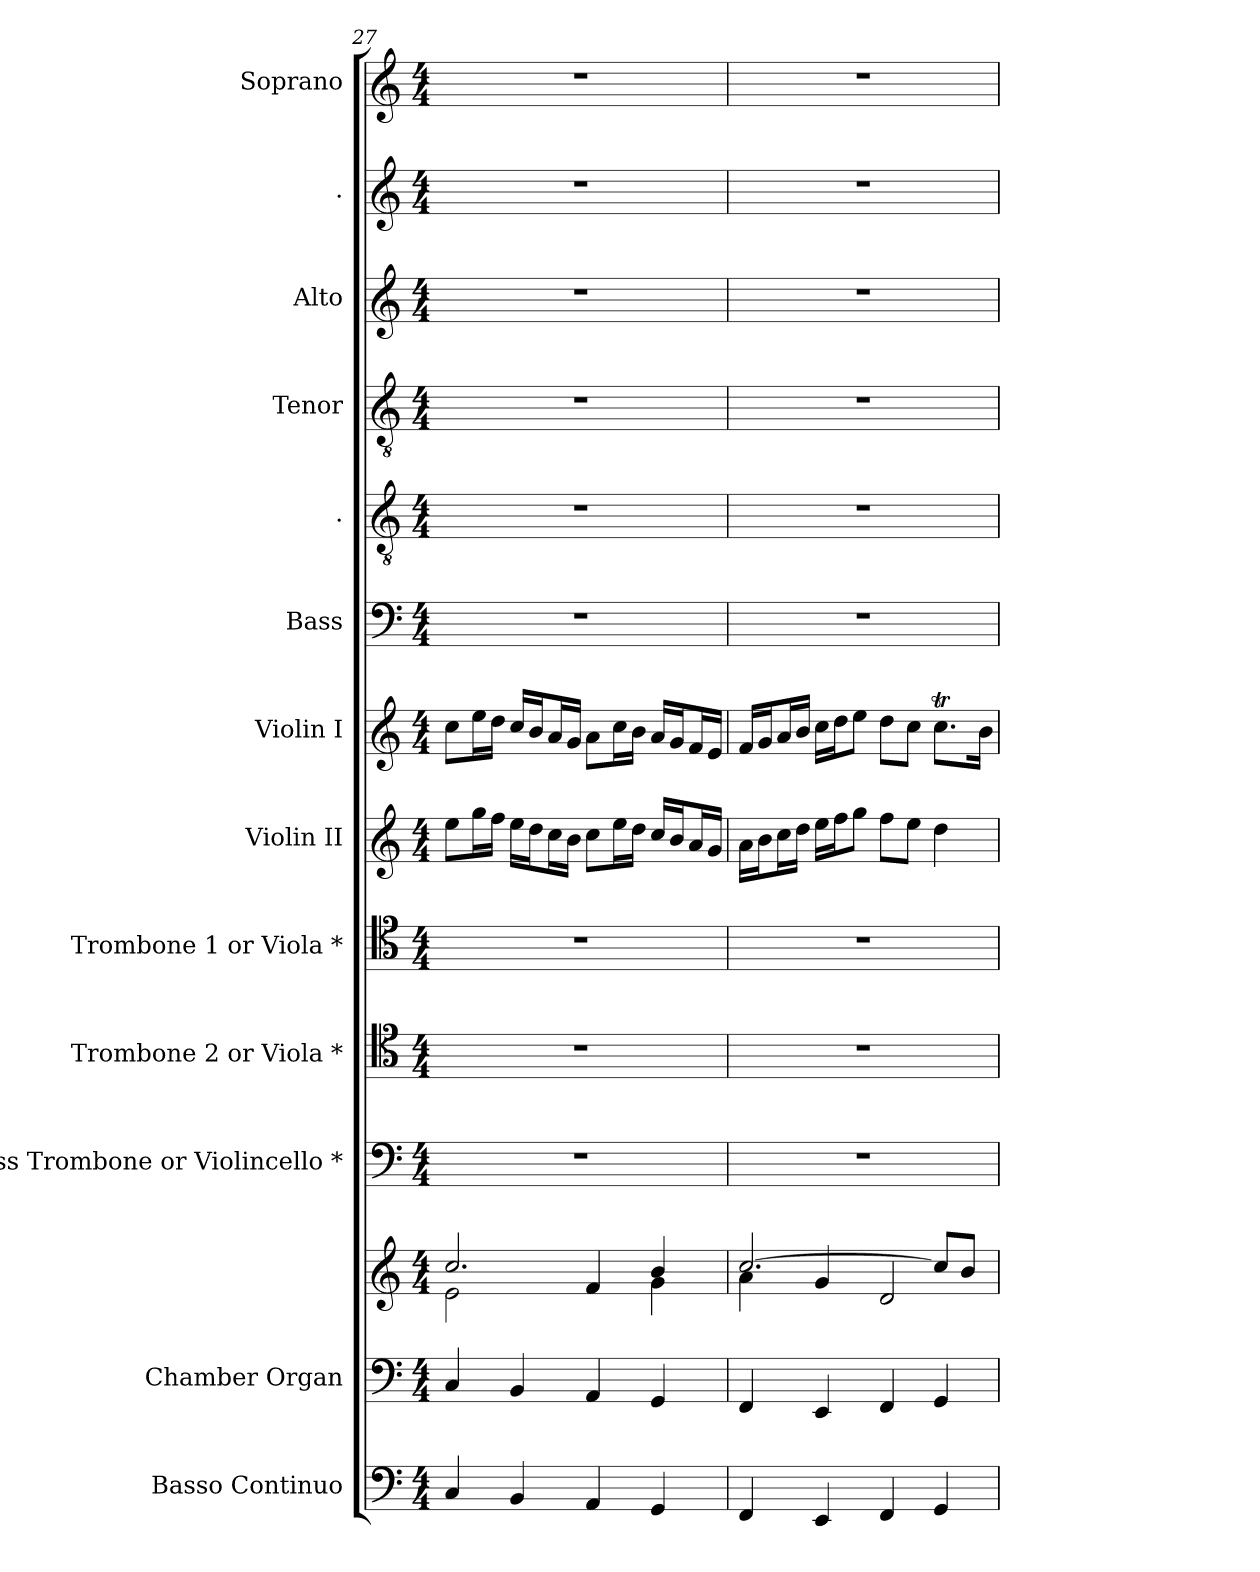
**kern	**kern	**kern	**kern	**kern	**kern	**kern	**kern	**kern	**kern	**kern	**kern	**kern	**kern
*part13	*part12	*part12	*part11	*part10	*part9	*part8	*part7	*part6	*part5	*part4	*part3	*part2	*part1
*staff14	*staff13	*staff12	*staff11	*staff10	*staff9	*staff8	*staff7	*staff6	*staff5	*staff4	*staff3	*staff2	*staff1
*I"Basso  Continuo	*I"Chamber  Organ	*	*I"Bass Trombone or Violincello *	*I"Trombone 2 or Viola *	*I"Trombone 1 or Viola *	*I"Violin II	*I"Violin I	*I"Bass	*I".	*I"Tenor	*I"Alto	*I".	*I"Soprano
*I'B Cont	*I'Org.	*	*I'B. Tbn.	*I'Tbn 2	*I'Tbn 1	*I'Vln. II	*I'Vln. I	*I'B.	*	*I'T,	*I'A.	*	*I'S.
!!LO:PB:g=z
*clefF4	*clefF4	*clefG2	*clefF4	*clefC4	*clefC4	*clefG2	*clefG2	*clefF4	*clefGv2	*clefGv2	*clefG2	*clefG2	*clefG2
*ITrd7c12	*	*	*	*	*	*	*	*	*ITrd7c12	*ITrd7c12	*	*	*
*k[]	*k[]	*k[]	*k[]	*k[]	*k[]	*k[]	*k[]	*k[]	*k[]	*k[]	*k[]	*k[]	*k[]
*C:	*C:	*C:	*C:	*C:	*C:	*C:	*C:	*C:	*C:	*C:	*C:	*C:	*C:
*M4/4	*M4/4	*M4/4	*M4/4	*M4/4	*M4/4	*M4/4	*M4/4	*M4/4	*M4/4	*M4/4	*M4/4	*M4/4	*M4/4
=27	=27	=27	=27	=27	=27	=27	=27	=27	=27	=27	=27	=27	=27
*	*	*^	*	*	*	*	*	*	*	*	*	*	*
4CCi/	4Ci/	2.cci/	2ei\	1r	1r	1r	8eei\L	8cci\L	1r	1r	1r	1r	1r	1r
.	.	.	.	.	.	.	16ggi\L	16eei\L	.	.	.	.	.	.
.	.	.	.	.	.	.	16ffi\JJ	16ddi\JJ	.	.	.	.	.	.
4BBBi/	4BBi/	.	.	.	.	.	16eei\LL	16cci/LL	.	.	.	.	.	.
.	.	.	.	.	.	.	16ddi\J	16bi/J	.	.	.	.	.	.
.	.	.	.	.	.	.	16cci\L	16ai/L	.	.	.	.	.	.
.	.	.	.	.	.	.	16bi\JJ	16gi/JJ	.	.	.	.	.	.
4AAAi/	4AAi/	.	4fi/	.	.	.	8cci\L	8ai\L	.	.	.	.	.	.
.	.	.	.	.	.	.	16eei\L	16cci\L	.	.	.	.	.	.
.	.	.	.	.	.	.	16ddi\JJ	16bi\JJ	.	.	.	.	.	.
4GGGi/	4GGi/	4bi/	4gi\	.	.	.	16cci/LL	16ai/LL	.	.	.	.	.	.
.	.	.	.	.	.	.	16bi/J	16gi/J	.	.	.	.	.	.
.	.	.	.	.	.	.	16ai/L	16fi/L	.	.	.	.	.	.
.	.	.	.	.	.	.	16gi/JJ	16ei/JJ	.	.	.	.	.	.
=28	=28	=28	=28	=28	=28	=28	=28	=28	=28	=28	=28	=28	=28	=28
4FFFi/	4FFi/	[2.cci/	4ai\	1r	1r	1r	16ai\LL	16fi/LL	1r	1r	1r	1r	1r	1r
.	.	.	.	.	.	.	16bi\J	16gi/J	.	.	.	.	.	.
.	.	.	.	.	.	.	16cci\L	16ai/L	.	.	.	.	.	.
.	.	.	.	.	.	.	16ddi\JJ	16bi/JJ	.	.	.	.	.	.
4EEEi/	4EEi/	.	4gi/	.	.	.	16eei\LL	16cci\LL	.	.	.	.	.	.
.	.	.	.	.	.	.	16ffi\J	16ddi\J	.	.	.	.	.	.
.	.	.	.	.	.	.	8ggi\J	8eei\J	.	.	.	.	.	.
4FFFi/	4FFi/	.	2di/	.	.	.	8ffi\L	8ddi\L	.	.	.	.	.	.
.	.	.	.	.	.	.	8eei\J	8cci\J	.	.	.	.	.	.
4GGGi/	4GGi/	8cci/L]	.	.	.	.	4ddi\	8.ccTi\L	.	.	.	.	.	.
.	.	8bi/J	.	.	.	.	.	.	.	.	.	.	.	.
.	.	.	.	.	.	.	.	16bi\Jk	.	.	.	.	.	.
*	*	*v	*v	*	*	*	*	*	*	*	*	*	*	*
=	=	=	=	=	=	=	=	=	=	=	=	=	=
*-	*-	*-	*-	*-	*-	*-	*-	*-	*-	*-	*-	*-	*-
